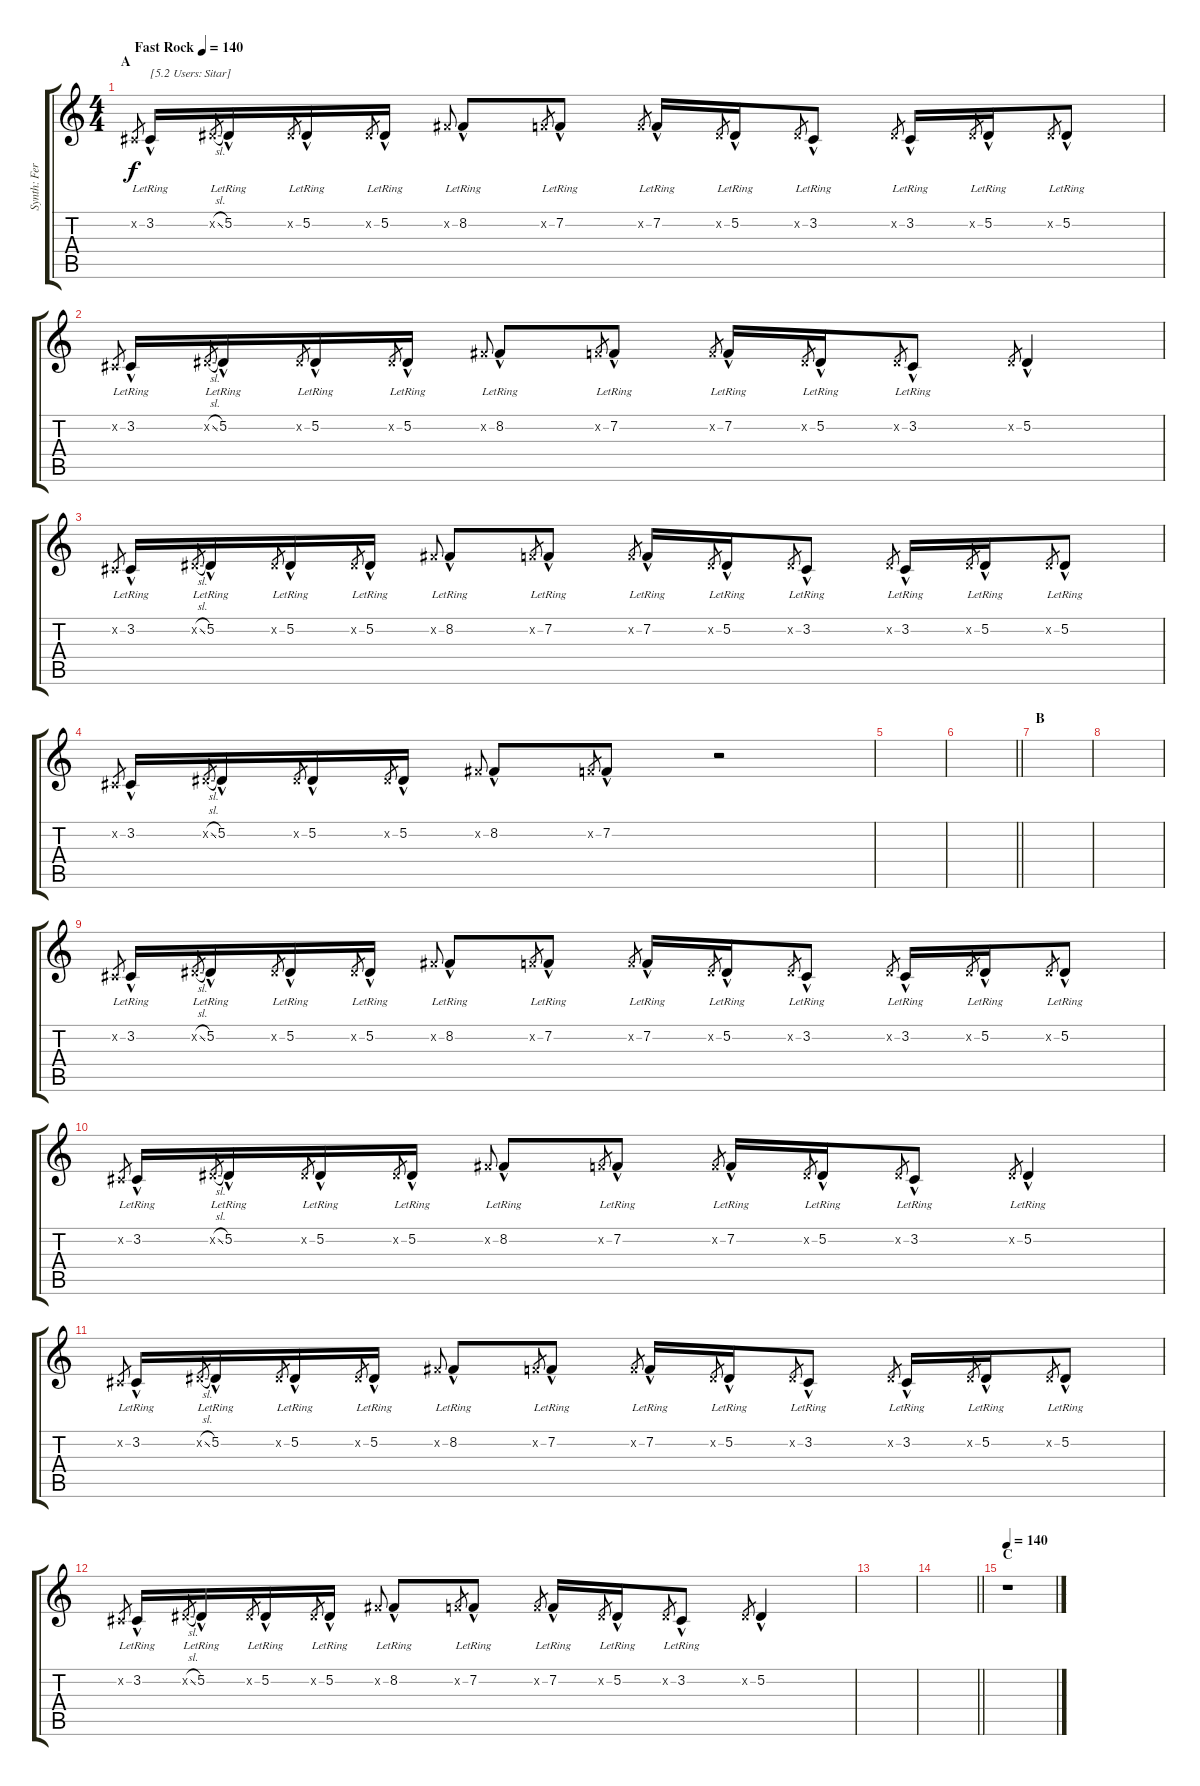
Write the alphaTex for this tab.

\track ("Synth: Ferdy" "Synth: Fer") {instrument sitar}
\staff {score tabs}
\tuning (Eb4 Bb3 Gb3 Db3 Ab2 Eb2) {hide}
\ts (4 4)
\section ("" "A")
\tempo (140 "Fast Rock")
\tempo 70
\tempo (140 "Fast Rock")
\clef g2
\ks c
3.2{x}.8{gr dy f instrument sitar} 3.2{hac lr}.16{txt "[5.2 Users: Sitar]"} 5.2{sl x}.8{gr} 5.2{hac lr}.16 5.2{x}.8{gr beam merge} 5.2{hac lr}.16 5.2{x}.8{gr} 5.2{hac lr}.16 8.2{x}.8{gr onbeat} 8.2{hac lr}.8 7.2{x}.8{gr} 7.2{hac lr}.8 7.2{x}.8{gr} 7.2{hac lr}.16 5.2{x}.8{gr} 5.2{hac lr}.16 5.2{x}.8{gr} 3.2{hac lr}.8 5.2{x}.8{gr} 3.2{hac lr}.16 5.2{x}.8{gr} 5.2{hac lr}.16 5.2{x}.8{gr} 5.2{hac lr}.8 |
3.2{x}.8{gr} 3.2{hac lr}.16 5.2{sl x}.8{gr} 5.2{hac lr}.16 5.2{x}.8{gr beam merge} 5.2{hac lr}.16 5.2{x}.8{gr} 5.2{hac lr}.16 8.2{x}.8{gr onbeat} 8.2{hac lr}.8 7.2{x}.8{gr} 7.2{hac lr}.8 7.2{x}.8{gr} 7.2{hac lr}.16 5.2{x}.8{gr} 5.2{hac lr}.16 5.2{x}.8{gr} 3.2{hac lr}.8 5.2{x}.8{gr} 5.2{hac}.4 |
3.2{x}.8{gr} 3.2{hac lr}.16 5.2{sl x}.8{gr} 5.2{hac lr}.16 5.2{x}.8{gr beam merge} 5.2{hac lr}.16 5.2{x}.8{gr} 5.2{hac lr}.16 8.2{x}.8{gr onbeat} 8.2{hac lr}.8 7.2{x}.8{gr} 7.2{hac lr}.8 7.2{x}.8{gr} 7.2{hac lr}.16 5.2{x}.8{gr} 5.2{hac lr}.16 5.2{x}.8{gr} 3.2{hac lr}.8 5.2{x}.8{gr} 3.2{hac lr}.16 5.2{x}.8{gr} 5.2{hac lr}.16 5.2{x}.8{gr} 5.2{hac lr}.8 |
3.2{x}.8{gr} 3.2{hac}.16 5.2{sl x}.8{gr} 5.2{hac}.16 5.2{x}.8{gr beam merge} 5.2{hac}.16 5.2{x}.8{gr} 5.2{hac}.16 8.2{x}.8{gr onbeat} 8.2{hac}.8 7.2{x}.8{gr} 7.2{hac}.8 r.2 |
|
\barLineRight lightlight
|
\section ("" "B")
|
|
3.2{x}.8{gr} 3.2{hac lr}.16 5.2{sl x}.8{gr} 5.2{hac lr}.16 5.2{x}.8{gr beam merge} 5.2{hac lr}.16 5.2{x}.8{gr} 5.2{hac lr}.16 8.2{x}.8{gr onbeat} 8.2{hac lr}.8 7.2{x}.8{gr} 7.2{hac lr}.8 7.2{x}.8{gr} 7.2{hac lr}.16 5.2{x}.8{gr} 5.2{hac lr}.16 5.2{x}.8{gr} 3.2{hac lr}.8 5.2{x}.8{gr} 3.2{hac lr}.16 5.2{x}.8{gr} 5.2{hac lr}.16 5.2{x}.8{gr} 5.2{hac lr}.8 |
3.2{x}.8{gr} 3.2{hac lr}.16 5.2{sl x}.8{gr} 5.2{hac lr}.16 5.2{x}.8{gr beam merge} 5.2{hac lr}.16 5.2{x}.8{gr} 5.2{hac lr}.16 8.2{x}.8{gr onbeat} 8.2{hac lr}.8 7.2{x}.8{gr} 7.2{hac lr}.8 7.2{x}.8{gr} 7.2{hac lr}.16 5.2{x}.8{gr} 5.2{hac lr}.16 5.2{x}.8{gr} 3.2{hac lr}.8 5.2{x}.8{gr} 5.2{hac lr}.4 |
3.2{x}.8{gr} 3.2{hac lr}.16 5.2{sl x}.8{gr} 5.2{hac lr}.16 5.2{x}.8{gr beam merge} 5.2{hac lr}.16 5.2{x}.8{gr} 5.2{hac lr}.16 8.2{x}.8{gr onbeat} 8.2{hac lr}.8 7.2{x}.8{gr} 7.2{hac lr}.8 7.2{x}.8{gr} 7.2{hac lr}.16 5.2{x}.8{gr} 5.2{hac lr}.16 5.2{x}.8{gr} 3.2{hac lr}.8 5.2{x}.8{gr} 3.2{hac lr}.16 5.2{x}.8{gr} 5.2{hac lr}.16 5.2{x}.8{gr} 5.2{hac lr}.8 |
3.2{x}.8{gr} 3.2{hac lr}.16 5.2{sl x}.8{gr} 5.2{hac lr}.16 5.2{x}.8{gr beam merge} 5.2{hac lr}.16 5.2{x}.8{gr} 5.2{hac lr}.16 8.2{x}.8{gr onbeat} 8.2{hac lr}.8 7.2{x}.8{gr} 7.2{hac lr}.8 7.2{x}.8{gr} 7.2{hac lr}.16 5.2{x}.8{gr} 5.2{hac lr}.16 5.2{x}.8{gr} 3.2{hac lr}.8 5.2{x}.8{gr} 5.2{hac}.4 |
|
\barLineRight lightlight
|
\section ("" "C")
\tempo 140
r.1{volume 13 instrument synthstrings1}
